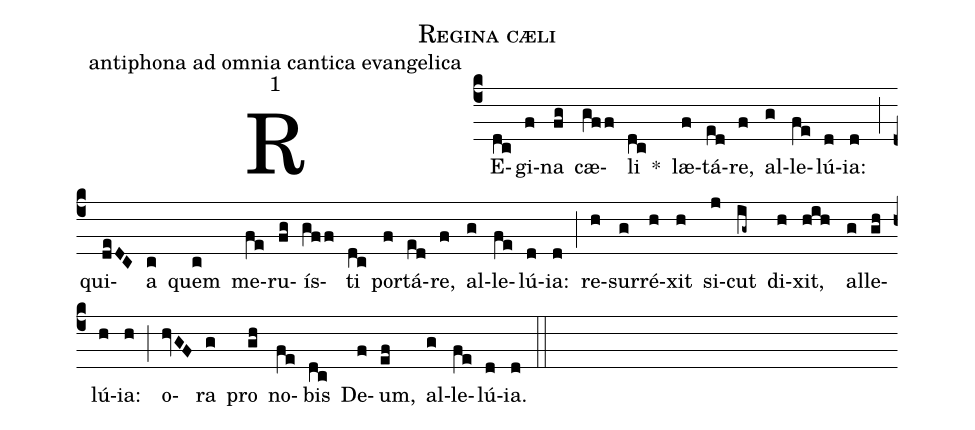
name: Regina cæli;
office-part: antiphona ad omnia cantica evangelica;
mode: 1;
%%
% I.D2

(c4)
RE(dc)gi(f)na(fg) cæ(gf/f)li(dc) *() læ(f)tá(ed)re,(f)
al(g)le(fe)lú(d)ia:(d) (;)
qui(deDC)a(c) quem(c) me(fe)ru(fg)ís(gf/f)ti(dc) por(f)tá(ed)re,(f)
al(g)le(fe)lú(d)ia:(d) (;)
re(h)sur(g)ré(h)xit(h) si(j)cut(ig~) di(h)xit,(hih)
al(g)le(gh)lú(h)ia:(h) (;)
o(hvGF)ra(g) pro(gh) no(fe)bis(dc) De(f)um,(ef)
al(g)le(fe)lú(d)ia.(d) (::)
